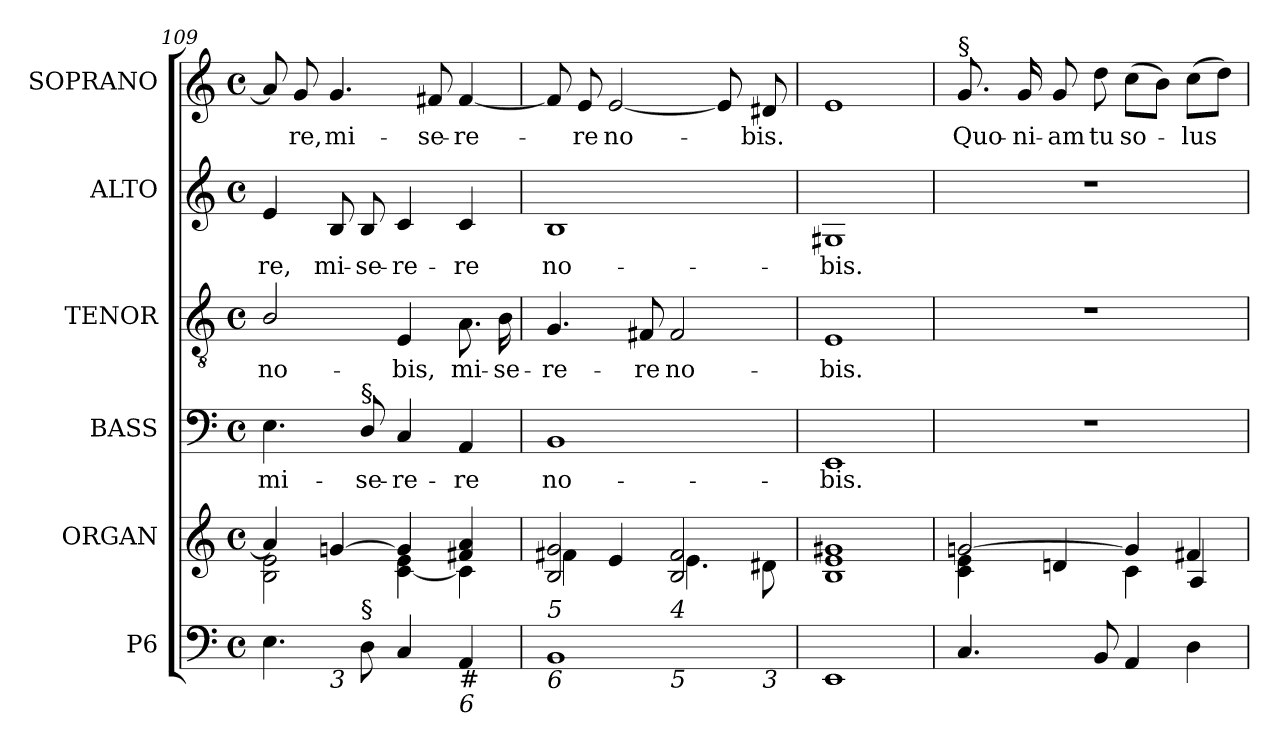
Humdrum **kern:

**kern	**kern	**kern	**text	**kern	**text	**kern	**text	**kern	**text
*part6	*part5	*part4	*part4	*part3	*part3	*part2	*part2	*part1	*part1
*staff6	*staff5	*staff4	*staff4	*staff3	*staff3	*staff2	*staff2	*staff1	*staff1
*I"P6	*I"ORGAN	*I"BASS	*	*I"TENOR	*	*I"ALTO	*	*I"SOPRANO	*
*	*	*I'B.	*	*I'T.	*	*I'A.	*	*I'S.	*
!!LO:PB:g=z
*clefF4	*clefG2	*clefF4	*	*clefGv2	*	*clefG2	*	*clefG2	*
*	*	*	*	*ITrd7c12	*	*	*	*	*
*k[]	*k[]	*k[]	*	*k[]	*	*k[]	*	*k[]	*
*C:	*C:	*C:	*	*C:	*	*C:	*	*C:	*
*M4/4	*M4/4	*M4/4	*	*M4/4	*	*M4/4	*	*M4/4	*
*met(c)	*met(c)	*met(c)	*	*met(c)	*	*met(c)	*	*met(c)	*
=109	=109	=109	=109	=109	=109	=109	=109	=109	=109
*	*^	*	*	*	*	*	*	*	*
!	!	!	!	!LO:LY:b:color=#000000	!	!	!	!	!	!
!	!	!	!	!	!	!LO:LY:b:color=#000000	!	!	!	!
!LO:TX:b:i:t=4	!	!	!	!	!	!	!	!	!	!
!	!	!	!	!	!	!	!	!LO:LY:b:color=#000000	!	!
*^	*	*	*	*	*	*	*	*	*	*
4.Ei\	4ryy	4ai/]	2Bi\ 2ei	4.Ei\	mi-	2BBi/	no-	4ei/	-re,	8ai/]	.
!	!	!	!	!	!	!	!	!	!	!	!LO:LY:b:color=#000000
.	.	.	.	.	.	.	.	.	.	8gi/	-re,
!	!	!	!	!	!	!	!	!	!LO:LY:b:color=#000000	!	!
!	!LO:TX:b:i:t=3	!	!	!	!	!	!	!	!	!	!
!	!	!	!	!	!	!	!	!	!	!	!LO:LY:b:color=#000000
.	2.ryy	[4gni/	.	.	.	.	.	8Bi/	mi-	4.gi/	mi-
!	!	!	!	!	!LO:LY:b:color=#000000	!	!	!	!	!	!
!	!	!	!	!LO:TX:a:t=§	!	!	!	!	!	!	!
!LO:TX:a:t=§	!	!	!	!	!	!	!	!	!	!	!
!	!	!	!	!	!	!	!	!	!LO:LY:b:color=#000000	!	!
8Di\	.	.	.	8Di/	-se-	.	.	8Bi/	-se-	.	.
!	!	!	!	!	!LO:LY:b:color=#000000	!	!	!	!	!	!
!	!	!	!	!	!	!	!LO:LY:b:color=#000000	!	!	!	!
!	!	!	!	!	!	!	!	!	!LO:LY:b:color=#000000	!	!
4Ci/	.	4gi/]	[4ci\ 4ei	4Ci/	-re-	4EEi/	-bis,	4ci/	-re-	.	.
!	!	!	!	!	!	!	!	!	!	!	!LO:LY:b:color=#000000
.	.	.	.	.	.	.	.	.	.	8f#Xi/	-se-
!	!	!	!	!	!LO:LY:b:color=#000000	!	!	!	!	!	!
!	!	!	!	!	!	!	!LO:LY:b:color=#000000	!	!	!	!
!	!	!	!	!	!	!	!	!	!LO:LY:b:color=#000000	!	!
!LO:TX:b:t=#	!	!	!	!	!	!	!	!	!	!	!
!LO:TX:b:i:t=6	!	!	!	!	!	!	!	!	!	!	!
!	!	!	!	!	!	!	!	!	!	!	!LO:LY:b:color=#000000
4AAi/	.	4f#Xi/ 4ai	4ci\]	4AAi/	-re	8.AAi\	mi-	4ci/	-re	[4f#i/	-re-
!	!	!	!	!	!	!	!LO:LY:b:color=#000000	!	!	!	!
.	.	.	.	.	.	16BBi\	-se-	.	.	.	.
*v	*v	*	*	*	*	*	*	*	*	*	*
=110	=110	=110	=110	=110	=110	=110	=110	=110	=110	=110
*^	*	*	*	*	*	*	*	*	*	*
!	!	!	!	!	!LO:LY:b:color=#000000	!	!	!	!	!	!
*v	*v	*	*	*	*	*	*	*	*	*	*
*^	*	*	*	*	*	*	*	*	*	*
!	!	!	!	!	!	!	!LO:LY:b:color=#000000	!	!	!	!
*v	*v	*	*	*	*	*	*	*	*	*	*
*^	*	*	*	*	*	*	*	*	*	*
!LO:TX:b:i:t=6	!	!	!	!	!	!	!	!	!	!	!
!LO:TX:i:t=5	!	!	!	!	!	!	!	!	!	!	!
!	!	!	!	!	!	!	!	!	!LO:LY:b:color=#000000	!	!
*	*^	*	*	*	*	*	*	*	*	*	*
1BBi	2ryy	2..ryy	2Bi/ 2gi	4f#Xi\	1BBi	no-	4.GGi/	-re-	1Bi	no-	8f#i/]	.
!	!	!	!	!	!	!	!	!	!	!	!	!LO:LY:b:color=#000000
.	.	.	.	.	.	.	.	.	.	.	8ei/	-re
!	!	!	!	!	!	!	!	!	!	!	!	!LO:LY:b:color=#000000
.	.	.	.	4ei/	.	.	.	.	.	.	[2ei/	no-
!	!	!	!	!	!	!	!	!LO:LY:b:color=#000000	!	!	!	!
.	.	.	.	.	.	.	8FF#Xi/	-re	.	.	.	.
!	!LO:TX:b:i:t=5	!	!	!	!	!	!	!	!	!	!	!
!	!LO:TX:i:t=4	!	!	!	!	!	!	!	!	!	!	!
!	!	!	!	!	!	!	!	!LO:LY:b:color=#000000	!	!	!	!
.	2ryy	.	2Bi/ 2f#i	4.ei\	.	.	2FF#i/	no-	.	.	.	.
.	.	.	.	.	.	.	.	.	.	.	8ei/]	.
!	!	!LO:TX:b:i:t=3	!	!	!	!	!	!	!	!	!	!
!	!	!	!	!	!	!	!	!	!	!	!	!LO:LY:b:color=#000000
.	.	8ryy	.	8d#Xi\	.	.	.	.	.	.	8d#Xi/	-bis.
*v	*v	*v	*	*	*	*	*	*	*	*	*	*
=111	=111	=111	=111	=111	=111	=111	=111	=111	=111	=111
*^	*	*	*	*	*	*	*	*	*	*
*	*^	*	*	*	*	*	*	*	*	*	*
!	!	!	!	!	!	!LO:LY:b:color=#000000	!	!	!	!	!	!
*v	*v	*v	*	*	*	*	*	*	*	*	*	*
*^	*	*	*	*	*	*	*	*	*	*
*	*^	*	*	*	*	*	*	*	*	*	*
!	!	!	!	!	!	!	!	!LO:LY:b:color=#000000	!	!	!	!
*v	*v	*v	*	*	*	*	*	*	*	*	*	*
*^	*	*	*	*	*	*	*	*	*	*
*	*^	*	*	*	*	*	*	*	*	*	*
!LO:TX:b:t=#	!	!	!	!	!	!	!	!	!	!	!	!
!	!	!	!	!	!	!	!	!	!	!LO:LY:b:color=#000000	!	!
*v	*v	*v	*	*	*	*	*	*	*	*	*	*
1EEi	1ei 1g#Xi	1Bi	1EEi	-bis.	1EEi	-bis.	1G#Xi	-bis.	1ei	.
=112	=112	=112	=112	=112	=112	=112	=112	=112	=112	=112
!	!	!	!	!	!	!	!	!	!LO:TX:a:t=§	!
!	!	!	!	!	!	!	!	!	!	!LO:LY:b:color=#000000
4.Ci/	[2gni/	4ci\ 4ei	1r	.	1r	.	1r	.	8.gi/	Quo-
!	!	!	!	!	!	!	!	!	!	!LO:LY:b:color=#000000
.	.	.	.	.	.	.	.	.	16gi/	-ni-
!	!	!	!	!	!	!	!	!	!	!LO:LY:b:color=#000000
.	.	4dni/	.	.	.	.	.	.	8gi/	-am
!	!	!	!	!	!	!	!	!	!	!LO:LY:b:color=#000000
8BBi/	.	.	.	.	.	.	.	.	8ddi\	tu
!	!	!	!	!	!	!	!	!	!	!LO:LY:b:color=#000000
4AAi/	4gi/]	4ci\	.	.	.	.	.	.	(8cci\L	so-
.	.	.	.	.	.	.	.	.	8bi\J)	.
!	!	!	!	!	!	!	!	!	!	!LO:LY:b:color=#000000
4Di\	4f#Xi/	4Ai/	.	.	.	.	.	.	(8cci\L	-lus
.	.	.	.	.	.	.	.	.	8ddi\J)	.
*	*v	*v	*	*	*	*	*	*	*	*
=	=	=	=	=	=	=	=	=	=
*-	*-	*-	*-	*-	*-	*-	*-	*-	*-
